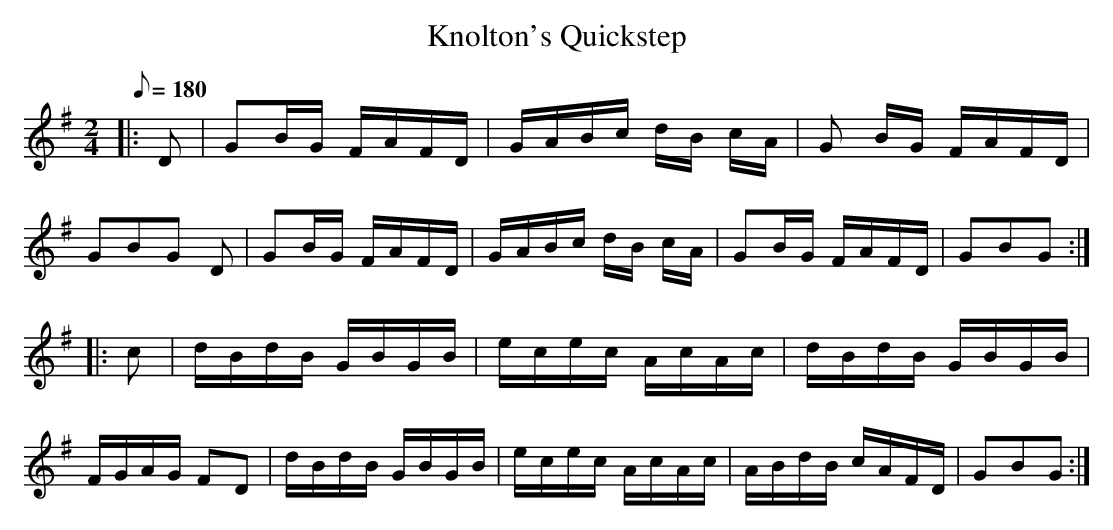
X:1
T:Knolton's Quickstep
M:2/4
L:1/8
Q:1/8=180
K:G
|: D|GB/G/ F/A/F/D/|G/A/B/c/ d/B/ c/A/|G B/G/ F/A/F/D/|GBG D|GB/G/ F/A/F/D/|G/A/B/c/ d/B/ c/A/|GB/G/ F/A/F/D/|GBG :|
|: c|d/B/d/B/ G/B/G/B/|e/c/e/c/ A/c/A/c/|d/B/d/B/ G/B/G/B/|F/G/A/G/ FD|d/B/d/B/ G/B/G/B/|e/c/e/c/ A/c/A/c/|A/B/d/B/ c/A/F/D/|GBG:|
